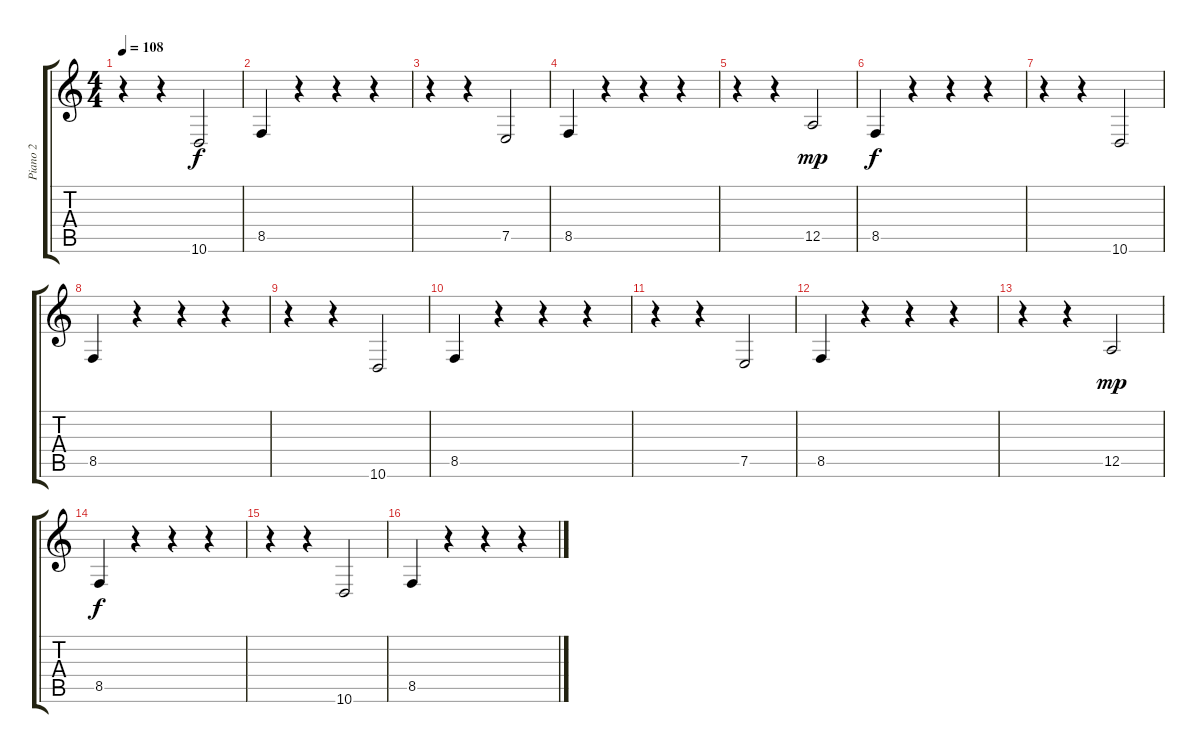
\track ("Piano 2" "Piano 2") {instrument acousticgrandpiano}
\staff {score tabs}
\tuning (E4 B3 G3 D3 A2 E2) {hide}
\ts (4 4)
\tempo 108
\clef g2
\ks c
r.4{dy f} r.4 10.6.2 |
8.5.4 r.4 r.4 r.4 |
r.4 r.4 7.5.2 |
8.5.4 r.4 r.4 r.4 |
r.4 r.4 12.5.2{dy mp} |
8.5.4{dy f} r.4 r.4 r.4 |
r.4 r.4 10.6.2 |
8.5.4 r.4 r.4 r.4 |
r.4 r.4 10.6.2 |
8.5.4 r.4 r.4 r.4 |
r.4 r.4 7.5.2 |
8.5.4 r.4 r.4 r.4 |
r.4 r.4 12.5.2{dy mp} |
8.5.4{dy f} r.4 r.4 r.4 |
r.4 r.4 10.6.2 |
8.5.4 r.4 r.4 r.4
